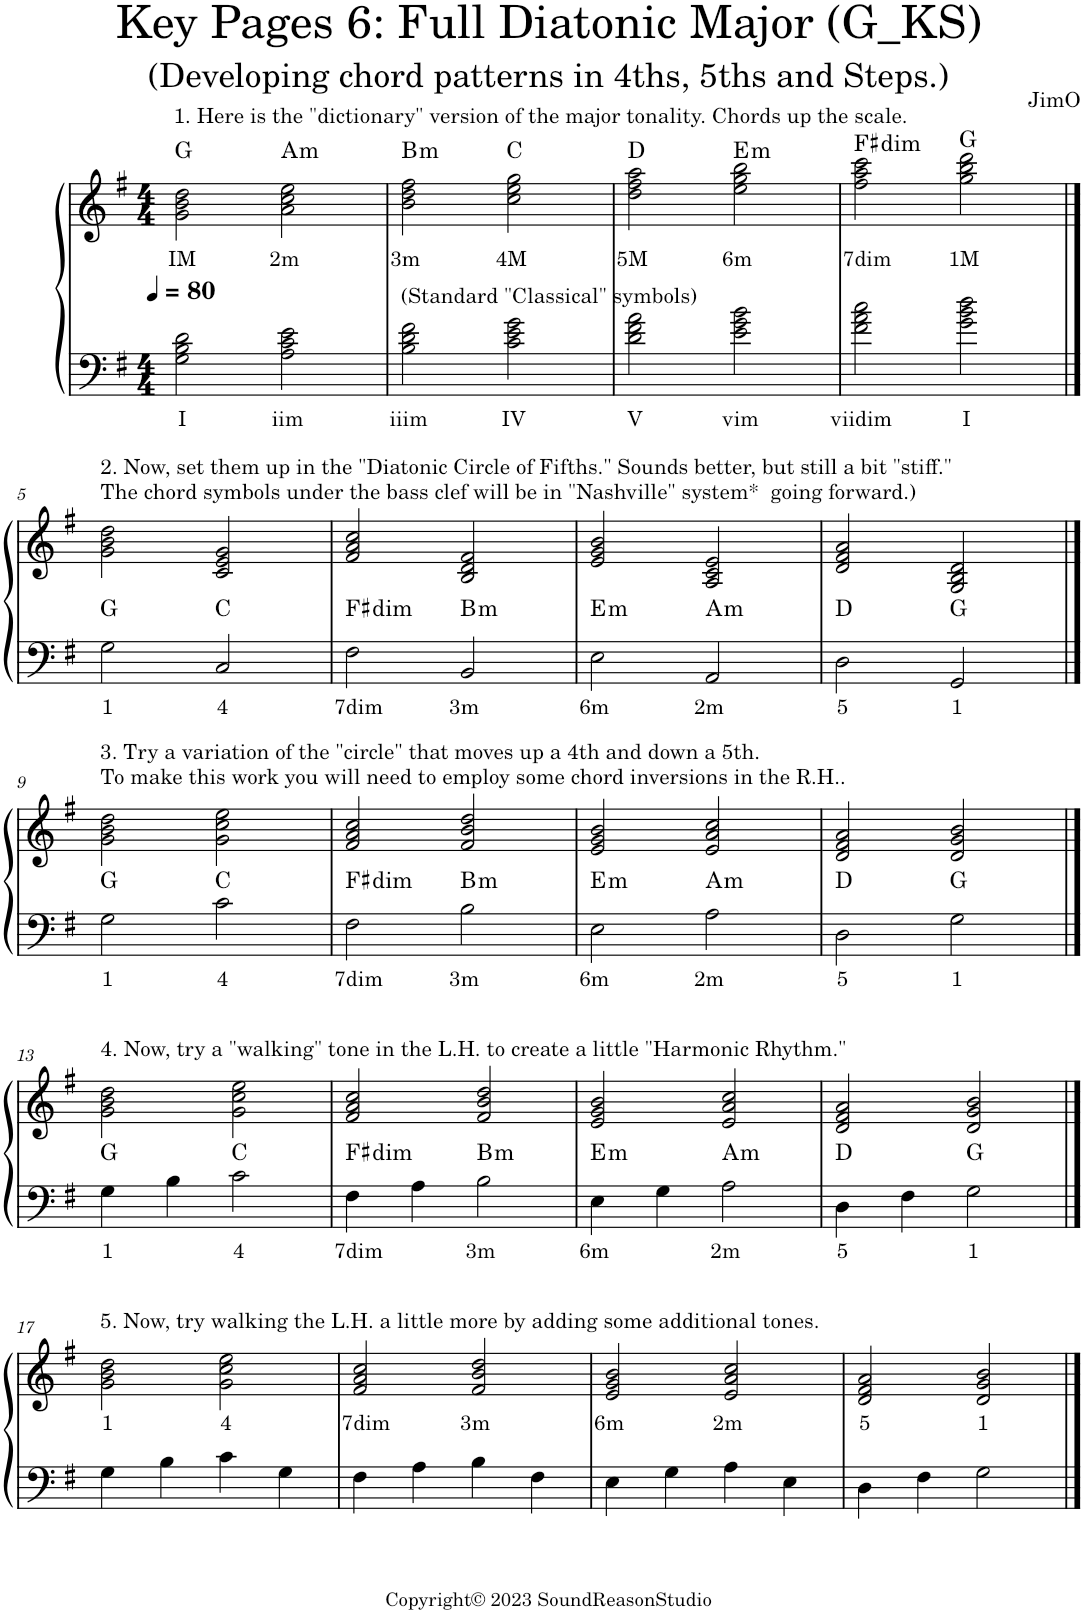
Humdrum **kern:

**kern	**text	**kern	**text	**harte
*part1	*part1	*part1	*part1	*part1
*staff2	*staff2	*staff1	*staff1	*
*I"Piano	*	*	*	*
*I'Pno.	*	*	*	*
*clefF4	*	*clefG2	*	*
*k[f#]	*	*k[f#]	*	*
*M4/4	*	*M4/4	*	*
*MM80	*	*MM80	*	*
=1	=1	=1	=1	=1
!	!	!LO:TX:a:t=1. Here is the "dictionary" version of the major tonality. Chords up the scale.	!	!
!	!LO:LY:b	!	!LO:LY:b	!
2G\ 2B\ 2d\	I	2g\ 2b\ 2dd\	IM	G:maj
!	!LO:LY:b	!	!LO:LY:b	!LO:H:kt=m
2A\ 2c\ 2e\	iim	2a\ 2cc\ 2ee\	2m	A:min
=2	=2	=2	=2	=2
!LO:TX:a:t=(Standard "Classical" symbols)	!	!	!	!
!	!LO:LY:b	!	!LO:LY:b	!LO:H:kt=m
2B\ 2d\ 2f#\	iiim	2b\ 2dd\ 2ff#\	3m	B:min
!	!LO:LY:b	!	!LO:LY:b	!
2c\ 2e\ 2g\	IV	2cc\ 2ee\ 2gg\	4M	C:maj
=3	=3	=3	=3	=3
!	!LO:LY:b	!	!LO:LY:b	!
2d\ 2f#\ 2a\	V	2dd\ 2ff#\ 2aa\	5M	D:maj
!	!LO:LY:b	!	!LO:LY:b	!LO:H:kt=m
2e\ 2g\ 2b\	vim	2ee\ 2gg\ 2bb\	6m	E:min
=4	=4	=4	=4	=4
!	!LO:LY:b	!	!LO:LY:b	!LO:H:kt=dim
2f#\ 2a\ 2cc\	viidim	2ff#\ 2aa\ 2ccc\	7dim	F#:dim
!	!LO:LY:b	!	!LO:LY:b	!
2g\ 2b\ 2dd\	I	2gg\ 2bb\ 2ddd\	1M	G:maj
!!LO:LB:g=z
==5	==5	==5	==5	==5
!	!	!LO:TX:a:t=2. Now, set them up in the "Diatonic Circle of Fifths." Sounds better, but still a bit "stiff."	!	!
!	!	!LO:TX:a:t=The chord symbols under the bass clef will be in "Nashville" system*  going forward.)	!	!
!	!LO:LY:b	!	!	!
2G\	1	2g\ 2b\ 2dd\	.	G:maj
!	!LO:LY:b	!	!	!
2C/	4	2c/ 2e/ 2g/	.	C:maj
=6	=6	=6	=6	=6
!	!LO:LY:b	!	!	!LO:H:kt=dim
2F#\	7dim	2f#/ 2a/ 2cc/	.	F#:dim
!	!LO:LY:b	!	!	!LO:H:kt=m
2BB/	3m	2B/ 2d/ 2f#/	.	B:min
=7	=7	=7	=7	=7
!	!LO:LY:b	!	!	!LO:H:kt=m
2E\	6m	2e/ 2g/ 2b/	.	E:min
!	!LO:LY:b	!	!	!LO:H:kt=m
2AA/	2m	2A/ 2c/ 2e/	.	A:min
=8	=8	=8	=8	=8
!	!LO:LY:b	!	!	!
2D\	5	2d/ 2f#/ 2a/	.	D:maj
!	!LO:LY:b	!	!	!
2GG/	1	2G/ 2B/ 2d/	.	G:maj
!!LO:LB:g=z
==9	==9	==9	==9	==9
!	!	!LO:TX:a:t=3. Try a variation of the "circle" that moves up a 4th and down a 5th.	!	!
!	!	!LO:TX:a:t=To make this work you will need to employ some chord inversions in the R.H..	!	!
!	!LO:LY:b	!	!	!
2G\	1	2g\ 2b\ 2dd\	.	G:maj
!	!LO:LY:b	!	!	!
2c\	4	2g\ 2cc\ 2ee\	.	C:maj
=10	=10	=10	=10	=10
!	!LO:LY:b	!	!	!LO:H:kt=dim
2F#\	7dim	2f#/ 2a/ 2cc/	.	F#:dim
!	!LO:LY:b	!	!	!LO:H:kt=m
2B\	3m	2f#/ 2b/ 2dd/	.	B:min
=11	=11	=11	=11	=11
!	!LO:LY:b	!	!	!LO:H:kt=m
2E\	6m	2e/ 2g/ 2b/	.	E:min
!	!LO:LY:b	!	!	!LO:H:kt=m
2A\	2m	2e/ 2a/ 2cc/	.	A:min
=12	=12	=12	=12	=12
!	!LO:LY:b	!	!	!
2D\	5	2d/ 2f#/ 2a/	.	D:maj
!	!LO:LY:b	!	!	!
2G\	1	2d/ 2g/ 2b/	.	G:maj
!!LO:LB:g=z
==13	==13	==13	==13	==13
!	!	!LO:TX:a:t=4. Now, try a "walking" tone in the L.H. to create a little "Harmonic Rhythm."	!	!
!	!LO:LY:b	!	!	!
4G\	1	2g\ 2b\ 2dd\	.	G:maj
4B\	.	.	.	.
!	!LO:LY:b	!	!	!
2c\	4	2g\ 2cc\ 2ee\	.	C:maj
=14	=14	=14	=14	=14
!	!LO:LY:b	!	!	!LO:H:kt=dim
4F#\	7dim	2f#/ 2a/ 2cc/	.	F#:dim
4A\	.	.	.	.
!	!LO:LY:b	!	!	!LO:H:kt=m
2B\	3m	2f#/ 2b/ 2dd/	.	B:min
=15	=15	=15	=15	=15
!	!LO:LY:b	!	!	!LO:H:kt=m
4E\	6m	2e/ 2g/ 2b/	.	E:min
4G\	.	.	.	.
!	!LO:LY:b	!	!	!LO:H:kt=m
2A\	2m	2e/ 2a/ 2cc/	.	A:min
=16	=16	=16	=16	=16
!	!LO:LY:b	!	!	!
4D\	5	2d/ 2f#/ 2a/	.	D:maj
4F#\	.	.	.	.
!	!LO:LY:b	!	!	!
2G\	1	2d/ 2g/ 2b/	.	G:maj
!!LO:LB:g=z
==17	==17	==17	==17	==17
!	!	!LO:TX:a:t=5. Now, try walking the L.H. a little more by adding some additional tones.	!	!
!	!	!	!LO:LY:b	!
4G\	.	2g\ 2b\ 2dd\	1	.
4B\	.	.	.	.
!	!	!	!LO:LY:b	!
4c\	.	2g\ 2cc\ 2ee\	4	.
4G\	.	.	.	.
=18	=18	=18	=18	=18
!	!	!	!LO:LY:b	!
4F#\	.	2f#/ 2a/ 2cc/	7dim	.
4A\	.	.	.	.
!	!	!	!LO:LY:b	!
4B\	.	2f#/ 2b/ 2dd/	3m	.
4F#\	.	.	.	.
=19	=19	=19	=19	=19
!	!	!	!LO:LY:b	!
4E\	.	2e/ 2g/ 2b/	6m	.
4G\	.	.	.	.
!	!	!	!LO:LY:b	!
4A\	.	2e/ 2a/ 2cc/	2m	.
4E\	.	.	.	.
=20	=20	=20	=20	=20
!	!	!	!LO:LY:b	!
4D\	.	2d/ 2f#/ 2a/	5	.
4F#\	.	.	.	.
!	!	!	!LO:LY:b	!
2G\	.	2d/ 2g/ 2b/	1	.
==	==	==	==	==
*-	*-	*-	*-	*-
